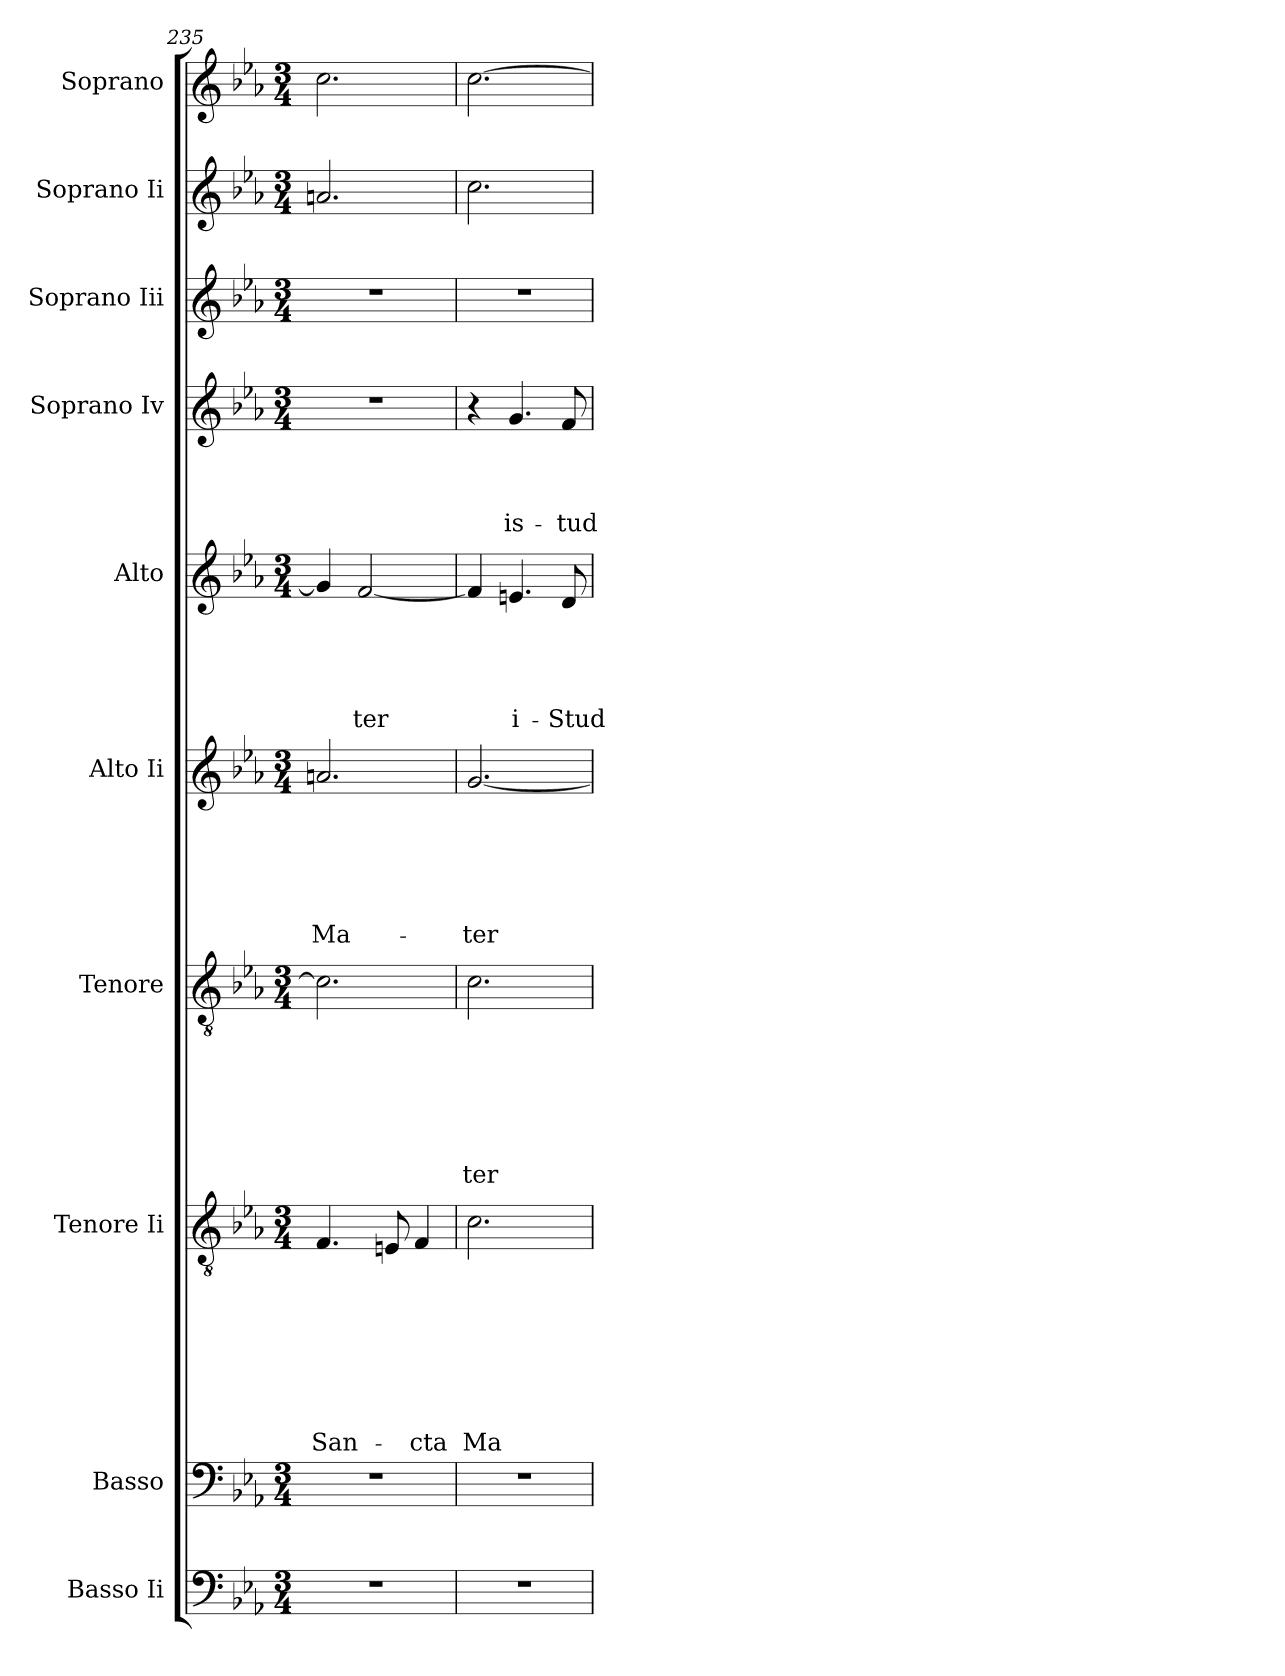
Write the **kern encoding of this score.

**kern	**kern	**kern	**text	**text	**text	**text	**text	**text	**text	**text	**kern	**text	**text	**text	**text	**text	**text	**text	**kern	**text	**text	**text	**text	**text	**text	**kern	**text	**text	**text	**text	**text	**kern	**text	**text	**text	**text	**kern	**kern	**kern
*part10	*part9	*part8	*part8	*part8	*part8	*part8	*part8	*part8	*part8	*part8	*part7	*part7	*part7	*part7	*part7	*part7	*part7	*part7	*part6	*part6	*part6	*part6	*part6	*part6	*part6	*part5	*part5	*part5	*part5	*part5	*part5	*part4	*part4	*part4	*part4	*part4	*part3	*part2	*part1
*staff10	*staff9	*staff8	*staff8	*staff8	*staff8	*staff8	*staff8	*staff8	*staff8	*staff8	*staff7	*staff7	*staff7	*staff7	*staff7	*staff7	*staff7	*staff7	*staff6	*staff6	*staff6	*staff6	*staff6	*staff6	*staff6	*staff5	*staff5	*staff5	*staff5	*staff5	*staff5	*staff4	*staff4	*staff4	*staff4	*staff4	*staff3	*staff2	*staff1
*I"Basso Ii	*I"Basso	*I"Tenore Ii	*	*	*	*	*	*	*	*	*I"Tenore	*	*	*	*	*	*	*	*I"Alto Ii	*	*	*	*	*	*	*I"Alto	*	*	*	*	*	*I"Soprano Iv	*	*	*	*	*I"Soprano Iii	*I"Soprano Ii	*I"Soprano
*clefF4	*clefF4	*clefGv2	*	*	*	*	*	*	*	*	*clefGv2	*	*	*	*	*	*	*	*clefG2	*	*	*	*	*	*	*clefG2	*	*	*	*	*	*clefG2	*	*	*	*	*clefG2	*clefG2	*clefG2
*k[b-e-a-]	*k[b-e-a-]	*k[b-e-a-]	*	*	*	*	*	*	*	*	*k[b-e-a-]	*	*	*	*	*	*	*	*k[b-e-a-]	*	*	*	*	*	*	*k[b-e-a-]	*	*	*	*	*	*k[b-e-a-]	*	*	*	*	*k[b-e-a-]	*k[b-e-a-]	*k[b-e-a-]
*E-:	*E-:	*E-:	*	*	*	*	*	*	*	*	*E-:	*	*	*	*	*	*	*	*E-:	*	*	*	*	*	*	*E-:	*	*	*	*	*	*E-:	*	*	*	*	*E-:	*E-:	*E-:
*M3/4	*M3/4	*M3/4	*	*	*	*	*	*	*	*	*M3/4	*	*	*	*	*	*	*	*M3/4	*	*	*	*	*	*	*M3/4	*	*	*	*	*	*M3/4	*	*	*	*	*M3/4	*M3/4	*M3/4
=235	=235	=235	=235	=235	=235	=235	=235	=235	=235	=235	=235	=235	=235	=235	=235	=235	=235	=235	=235	=235	=235	=235	=235	=235	=235	=235	=235	=235	=235	=235	=235	=235	=235	=235	=235	=235	=235	=235	=235
!LO:N:vis=1	!LO:N:vis=1	!	!	!	!	!	!	!	!	!LO:LY:b	!	!	!	!	!	!	!	!	!	!	!	!	!	!	!LO:LY:b	!	!	!	!	!	!	!LO:N:vis=1	!	!	!	!	!LO:N:vis=1	!	!
2.r	2.r	4.F/	.	.	.	.	.	.	.	San-	2.c\]	.	.	.	.	.	.	.	2.an/	.	.	.	.	.	Ma-	4g/]	.	.	.	.	.	2.r	.	.	.	.	2.r	2.an/	2.cc\
!	!	!	!	!	!	!	!	!	!	!	!	!	!	!	!	!	!	!	!	!	!	!	!	!	!	!	!	!	!	!	!LO:LY:b	!	!	!	!	!	!	!	!
.	.	.	.	.	.	.	.	.	.	.	.	.	.	.	.	.	.	.	.	.	.	.	.	.	.	[<2f/	.	.	.	.	-ter	.	.	.	.	.	.	.	.
.	.	8En/	.	.	.	.	.	.	.	.	.	.	.	.	.	.	.	.	.	.	.	.	.	.	.	.	.	.	.	.	.	.	.	.	.	.	.	.	.
!	!	!	!	!	!	!	!	!	!	!LO:LY:b	!	!	!	!	!	!	!	!	!	!	!	!	!	!	!	!	!	!	!	!	!	!	!	!	!	!	!	!	!
.	.	4F/	.	.	.	.	.	.	.	-cta	.	.	.	.	.	.	.	.	.	.	.	.	.	.	.	.	.	.	.	.	.	.	.	.	.	.	.	.	.
=236	=236	=236	=236	=236	=236	=236	=236	=236	=236	=236	=236	=236	=236	=236	=236	=236	=236	=236	=236	=236	=236	=236	=236	=236	=236	=236	=236	=236	=236	=236	=236	=236	=236	=236	=236	=236	=236	=236	=236
!LO:N:vis=1	!LO:N:vis=1	!	!	!	!	!	!	!	!	!LO:LY:b	!	!	!	!	!	!	!	!LO:LY:b	!	!	!	!	!	!	!LO:LY:b	!	!	!	!	!	!	!	!	!	!	!	!LO:N:vis=1	!	!
2.r	2.r	2.c\	.	.	.	.	.	.	.	Ma-	2.c\	.	.	.	.	.	.	-ter	[<2.g/	.	.	.	.	.	-ter	4f/]	.	.	.	.	.	4r	.	.	.	.	2.r	2.cc\	[>2.cc\
!	!	!	!	!	!	!	!	!	!	!	!	!	!	!	!	!	!	!	!	!	!	!	!	!	!	!	!	!	!	!	!LO:LY:b	!	!	!	!	!LO:LY:b	!	!	!
.	.	.	.	.	.	.	.	.	.	.	.	.	.	.	.	.	.	.	.	.	.	.	.	.	.	4.en/	.	.	.	.	i-	4.g/	.	.	.	is-	.	.	.
!	!	!	!	!	!	!	!	!	!	!	!	!	!	!	!	!	!	!	!	!	!	!	!	!	!	!	!	!	!	!	!LO:LY:b	!	!	!	!	!LO:LY:b	!	!	!
.	.	.	.	.	.	.	.	.	.	.	.	.	.	.	.	.	.	.	.	.	.	.	.	.	.	8d/	.	.	.	.	-Stud	8f/	.	.	.	-tud	.	.	.
=	=	=	=	=	=	=	=	=	=	=	=	=	=	=	=	=	=	=	=	=	=	=	=	=	=	=	=	=	=	=	=	=	=	=	=	=	=	=	=
*-	*-	*-	*-	*-	*-	*-	*-	*-	*-	*-	*-	*-	*-	*-	*-	*-	*-	*-	*-	*-	*-	*-	*-	*-	*-	*-	*-	*-	*-	*-	*-	*-	*-	*-	*-	*-	*-	*-	*-
